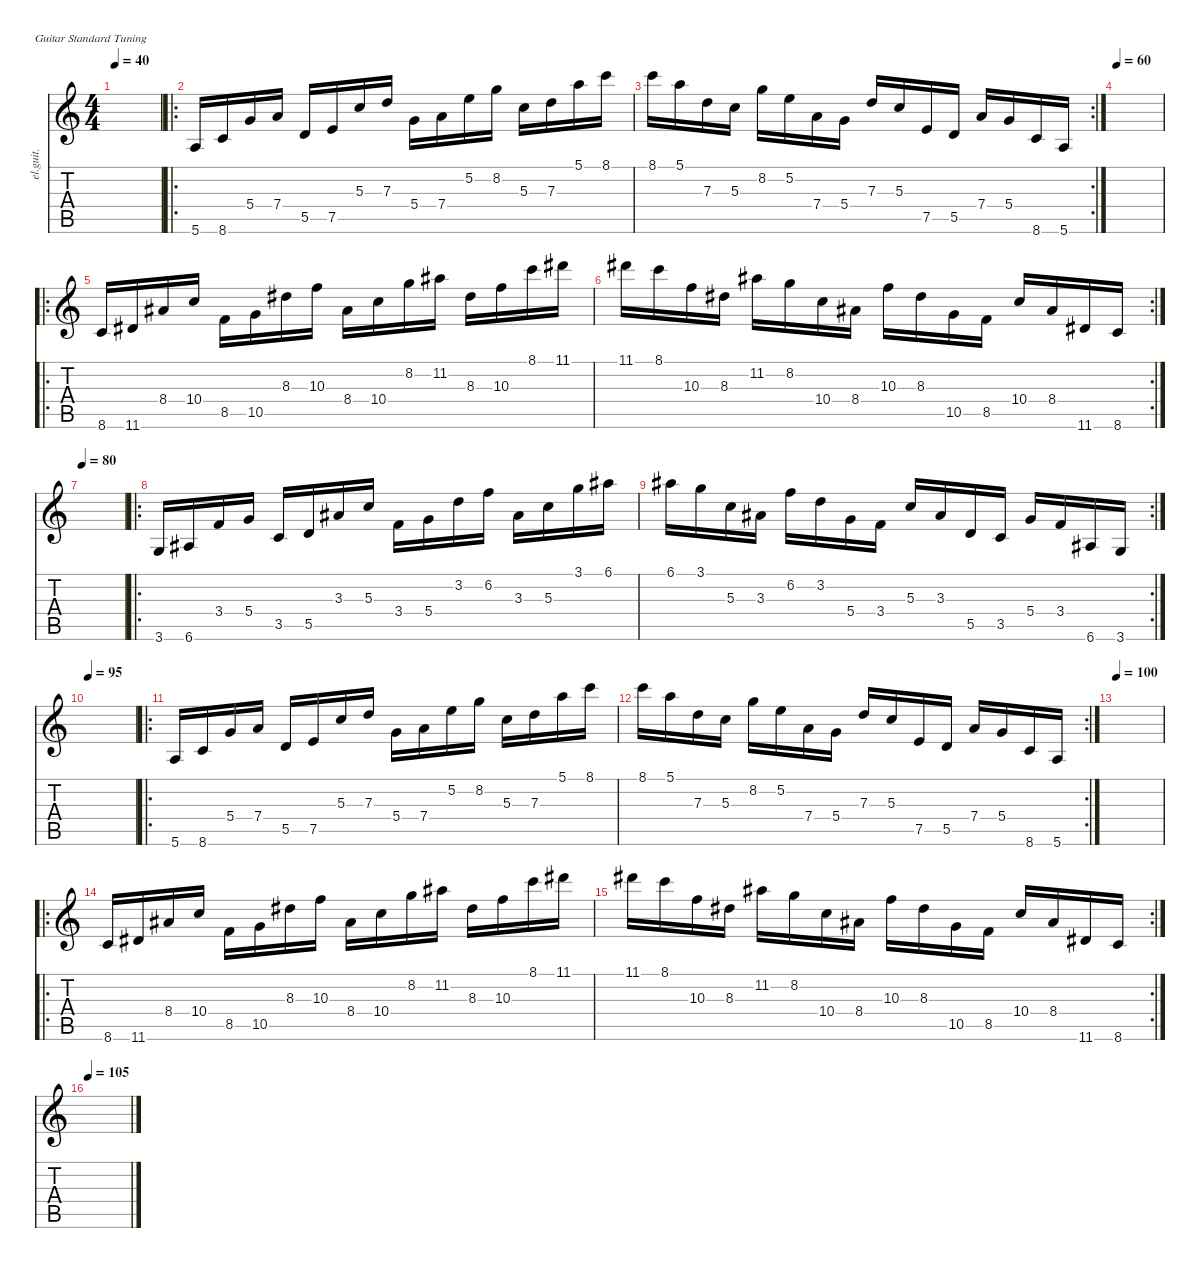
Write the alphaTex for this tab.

\defaultSystemsLayout 4
\hideDynamics
\bracketExtendMode nobrackets
\otherSystemsTrackNameOrientation horizontal
\track ("Clean Guitar" "el.guit.") {instrument electricguitarclean}
\staff {score tabs}
\tuning (E4 B3 G3 D3 A2 E2)
\ts (4 4)
\tempo 40
\clef g2
\ks c
|
\ro
5.6.16{beam Up} 8.6.16{beam Up} 5.4.16{beam Up} 7.4.16{beam Up} 5.5.16{beam Up} 7.5.16{beam Up} 5.3.16{beam Up} 7.3.16{beam Up} 5.4.16{beam Down} 7.4.16{beam Down} 5.2.16{beam Down} 8.2.16{beam Down} 5.3.16{beam Down} 7.3.16{beam Down} 5.1.16{beam Down} 8.1.16{beam Down} |
\rc 2
8.1.16{beam Down} 5.1.16{beam Down} 7.3.16{beam Down} 5.3.16{beam Down} 8.2.16{beam Down} 5.2.16{beam Down} 7.4.16{beam Down} 5.4.16{beam Down} 7.3.16{beam Up} 5.3.16{beam Up} 7.5.16{beam Up} 5.5.16{beam Up} 7.4.16{beam Up} 5.4.16{beam Up} 8.6.16{beam Up} 5.6.16{beam Up} |
\tempo 60
|
\ro
8.6.16{beam Up} 11.6{acc #}.16{beam Up} 8.4{acc #}.16{beam Up} 10.4.16{beam Up} 8.5.16{beam Down} 10.5.16{beam Down} 8.3{acc #}.16{beam Down} 10.3.16{beam Down} 8.4{acc #}.16{beam Down} 10.4.16{beam Down} 8.2.16{beam Down} 11.2{acc #}.16{beam Down} 8.3{acc #}.16{beam Down} 10.3.16{beam Down} 8.1.16{beam Down} 11.1{acc #}.16{beam Down} |
\rc 2
11.1{acc #}.16{beam Down} 8.1.16{beam Down} 10.3.16{beam Down} 8.3{acc #}.16{beam Down} 11.2{acc #}.16{beam Down} 8.2.16{beam Down} 10.4.16{beam Down} 8.4{acc #}.16{beam Down} 10.3.16{beam Down} 8.3{acc #}.16{beam Down} 10.5.16{beam Down} 8.5.16{beam Down} 10.4.16{beam Up} 8.4{acc #}.16{beam Up} 11.6{acc #}.16{beam Up} 8.6.16{beam Up} |
\tempo 80
|
\ro
3.6.16{beam Up} 6.6{acc #}.16{beam Up} 3.4.16{beam Up} 5.4.16{beam Up} 3.5.16{beam Up} 5.5.16{beam Up} 3.3{acc #}.16{beam Up} 5.3.16{beam Up} 3.4.16{beam Down} 5.4.16{beam Down} 3.2.16{beam Down} 6.2.16{beam Down} 3.3{acc #}.16{beam Down} 5.3.16{beam Down} 3.1.16{beam Down} 6.1{acc #}.16{beam Down} |
\rc 2
6.1{acc #}.16{beam Down} 3.1.16{beam Down} 5.3.16{beam Down} 3.3{acc #}.16{beam Down} 6.2.16{beam Down} 3.2.16{beam Down} 5.4.16{beam Down} 3.4.16{beam Down} 5.3.16{beam Up} 3.3{acc #}.16{beam Up} 5.5.16{beam Up} 3.5.16{beam Up} 5.4.16{beam Up} 3.4.16{beam Up} 6.6{acc #}.16{beam Up} 3.6.16{beam Up} |
\tempo 95
|
\ro
5.6.16{beam Up} 8.6.16{beam Up} 5.4.16{beam Up} 7.4.16{beam Up} 5.5.16{beam Up} 7.5.16{beam Up} 5.3.16{beam Up} 7.3.16{beam Up} 5.4.16{beam Down} 7.4.16{beam Down} 5.2.16{beam Down} 8.2.16{beam Down} 5.3.16{beam Down} 7.3.16{beam Down} 5.1.16{beam Down} 8.1.16{beam Down} |
\rc 2
8.1.16{beam Down} 5.1.16{beam Down} 7.3.16{beam Down} 5.3.16{beam Down} 8.2.16{beam Down} 5.2.16{beam Down} 7.4.16{beam Down} 5.4.16{beam Down} 7.3.16{beam Up} 5.3.16{beam Up} 7.5.16{beam Up} 5.5.16{beam Up} 7.4.16{beam Up} 5.4.16{beam Up} 8.6.16{beam Up} 5.6.16{beam Up} |
\tempo 100
|
\ro
8.6.16{beam Up} 11.6{acc #}.16{beam Up} 8.4{acc #}.16{beam Up} 10.4.16{beam Up} 8.5.16{beam Down} 10.5.16{beam Down} 8.3{acc #}.16{beam Down} 10.3.16{beam Down} 8.4{acc #}.16{beam Down} 10.4.16{beam Down} 8.2.16{beam Down} 11.2{acc #}.16{beam Down} 8.3{acc #}.16{beam Down} 10.3.16{beam Down} 8.1.16{beam Down} 11.1{acc #}.16{beam Down} |
\rc 2
11.1{acc #}.16{beam Down} 8.1.16{beam Down} 10.3.16{beam Down} 8.3{acc #}.16{beam Down} 11.2{acc #}.16{beam Down} 8.2.16{beam Down} 10.4.16{beam Down} 8.4{acc #}.16{beam Down} 10.3.16{beam Down} 8.3{acc #}.16{beam Down} 10.5.16{beam Down} 8.5.16{beam Down} 10.4.16{beam Up} 8.4{acc #}.16{beam Up} 11.6{acc #}.16{beam Up} 8.6.16{beam Up} |
\tempo 105
